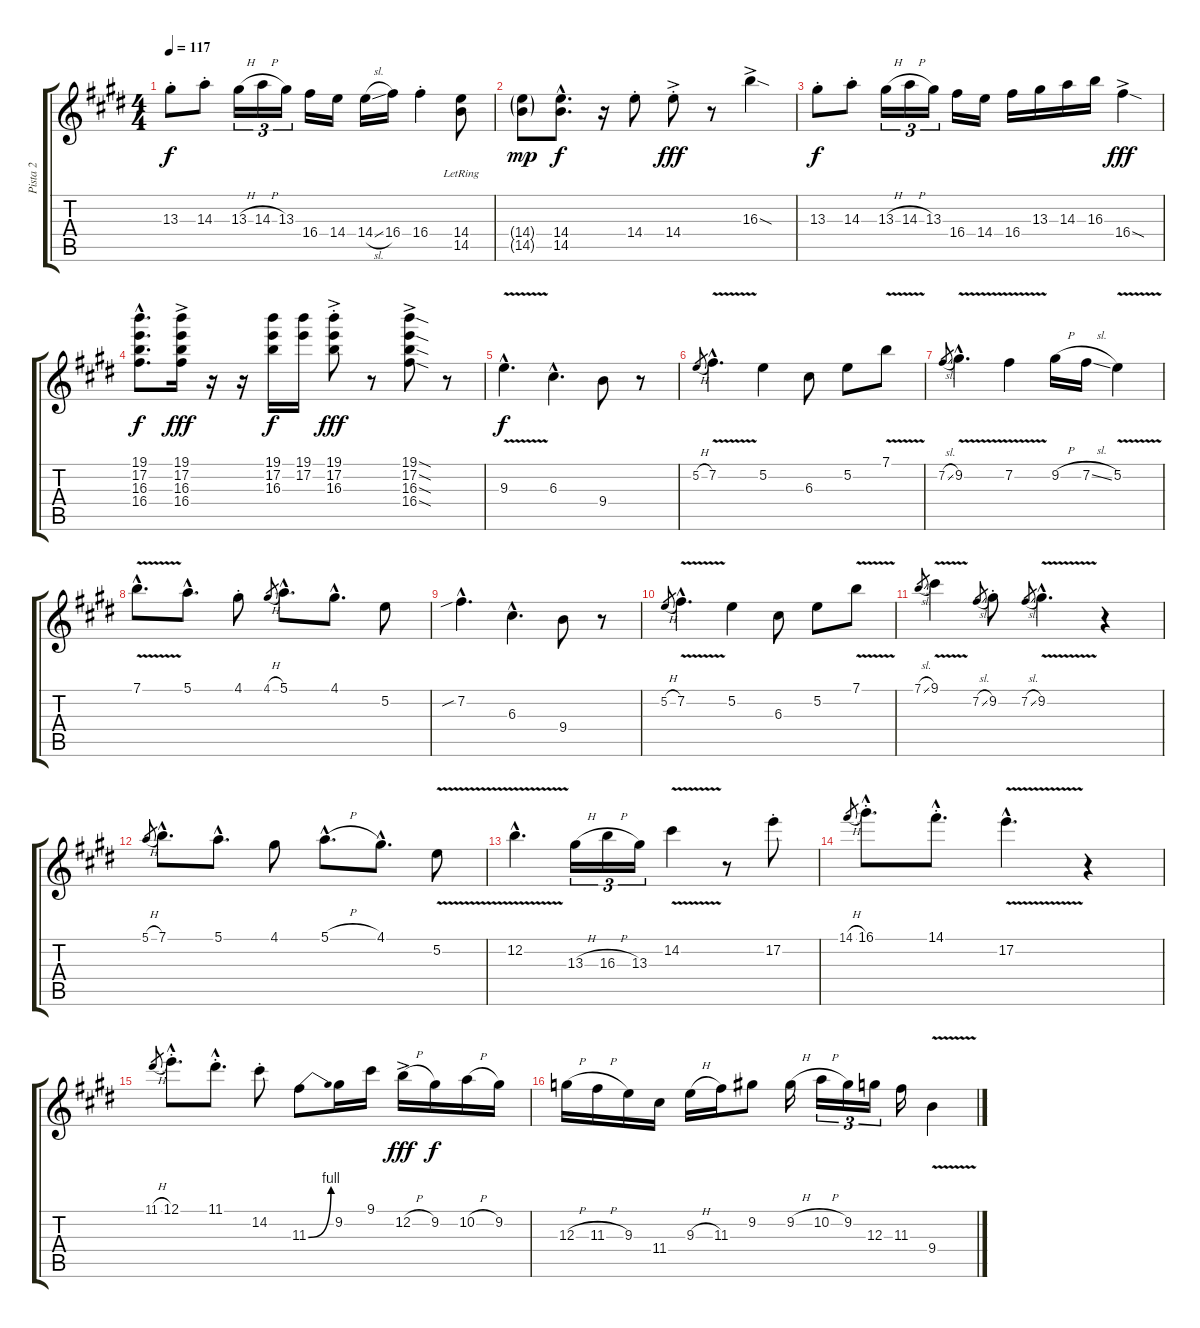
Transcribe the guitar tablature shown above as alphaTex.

\track ("Pista 2" "Pista 2") {instrument distortionguitar}
\staff {score tabs}
\tuning (E4 B3 G3 D3 A2 E2) {hide}
\ts (4 4)
\tempo 117
\clef g2
\ks e
13.3{st}.8{dy f} 14.3{st}.8 13.3{h}.16{tu (3 2)} 14.3{h}.16{tu (3 2)} 13.3.16{tu (3 2)} 16.4.16 14.4.16 14.4{sl}.16 16.4.16 16.4{st}.4 (14.4{lr} 14.5{lr}).8 |
(14.4{g} 14.5{g}).8{dy mp} (14.4{hac} 14.5{hac}).8{d dy f} r.16 14.4{st}.8 14.4{ac st}.8{dy fff} r.8 16.3{sod ac}.4 |
13.3{st}.8{dy f} 14.3{st}.8 13.3{h}.16{tu (3 2)} 14.3{h}.16{tu (3 2)} 13.3.16{tu (3 2)} 16.4.16 14.4.16 16.4.16 13.3.16 14.3.16 16.3.16 16.4{sod ac}.4{dy fff} |
(19.1{hac} 17.2{hac} 16.3{hac} 16.4{hac}).8{d dy f} (19.1{ac} 17.2 16.3 16.4).16{dy fff} r.16 r.16 (19.1 17.2 16.3).16{dy f} (19.1 17.2).16 (19.1{ac st} 17.2 16.3).8{dy fff} r.8 (19.1{sod ac} 17.2{sod} 16.3{sod} 16.4{sod}).8 r.8 |
9.3{v hac}.4{d dy f} 6.3{hac}.4{d} 9.4.8 r.8 |
5.2{h}.8{gr} 7.2{v hac}.4{d} 5.2.4 6.3.8 5.2.8 7.1{v}.8 |
7.2{sl}.8{gr} 9.2{v hac}.4{d} 7.2{v}.4 9.2{h}.16 7.2{sl}.16 5.2{v}.4 |
7.1{v hac}.8{d} 5.1{hac}.8{d} 4.1{st}.8 4.1{h}.8{gr} 5.1{hac}.8{d} 4.1{hac}.8{d} 5.2.8 |
7.2{sib hac}.4{d} 6.3{hac}.4{d} 9.4.8 r.8 |
5.2{h}.8{gr} 7.2{v hac}.4{d} 5.2.4 6.3.8 5.2.8 7.1{v}.8 |
7.1{sl}.8{gr} 9.1{v}.4 7.2{sl}.8{gr} 9.2{st}.8 7.2{sl}.8{gr} 9.2{v hac}.4{d} r.4 |
5.1{h}.8{gr} 7.1{hac}.8{d} 5.1{hac}.8{d} 4.1.8 5.1{h hac}.8{d} 4.1{hac}.8{d} 5.2{v}.8 |
12.2{v hac}.4{d} 13.3{h}.16{tu (3 2)} 16.3{h}.16{tu (3 2)} 13.3.16{tu (3 2)} 14.2{v}.4 r.8 17.2{st}.8 |
14.1{h}.8{gr} 16.1{hac st}.8{d} 14.1{hac st}.8{d} 17.2{v hac}.4{d} r.4 |
11.1{h}.8{gr} 12.1{hac st}.8{d} 11.1{hac st}.8{d} 14.2{st}.8 11.3{be (bend 0 0 60 4)}.8 9.2.16 9.1.16 12.2{h ac}.16{dy fff} 9.2.16{dy f} 10.2{h}.16 9.2.16 |
12.3{h}.16 11.3{h}.16 9.3.16 11.4.16 9.3{h}.16 11.3.16 9.2.8 9.2{h}.16 10.2{h}.16{tu (3 2)} 9.2.16{tu (3 2)} 12.3.16{tu (3 2)} 11.3.16 9.4{v}.4
